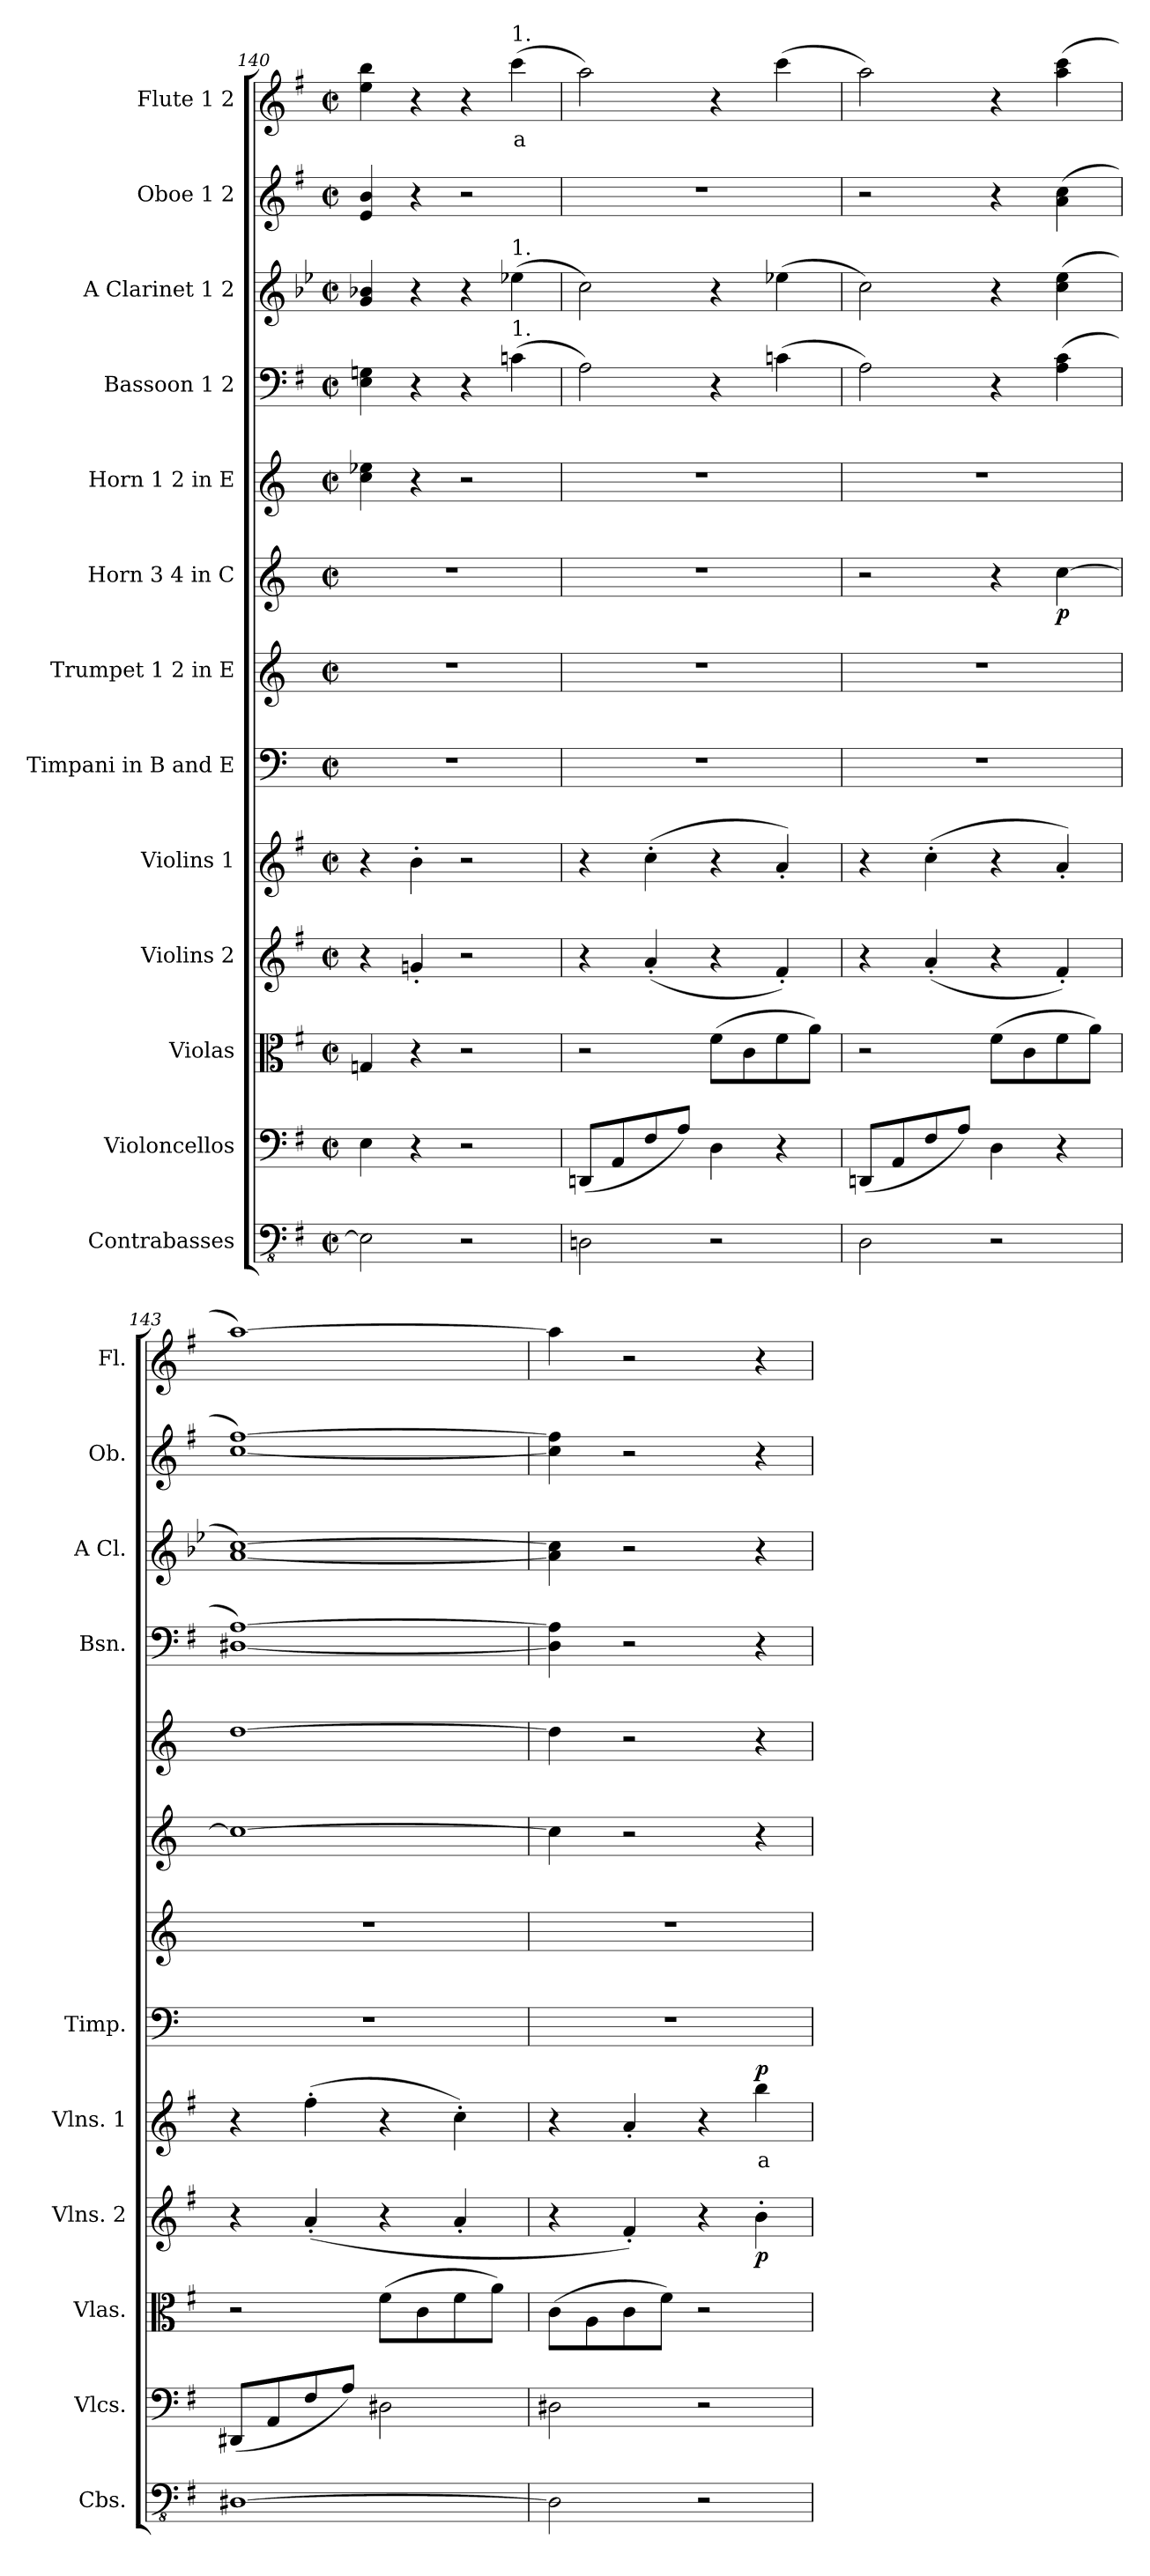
**kern	**kern	**kern	**kern	**dynam	**kern	**text	**dynam	**kern	**kern	**kern	**dynam	**kern	**kern	**kern	**kern	**kern	**text
*part13	*part12	*part11	*part10	*part10	*part9	*part9	*part9	*part8	*part7	*part6	*part6	*part5	*part4	*part3	*part2	*part1	*part1
*staff13	*staff12	*staff11	*staff10	*staff10	*staff9	*staff9	*staff9	*staff8	*staff7	*staff6	*staff6	*staff5	*staff4	*staff3	*staff2	*staff1	*staff1
*I"Contrabasses	*I"Violoncellos	*I"Violas	*I"Violins 2	*	*I"Violins 1	*	*	*I"Timpani in B and E	*I"Trumpet 1 2 in E	*I"Horn 3 4  in C	*	*I"Horn 1 2 in E	*I"Bassoon 1 2	*I"A Clarinet 1 2	*I"Oboe 1 2	*I"Flute 1 2	*
*I'Cbs.	*I'Vlcs.	*I'Vlas.	*I'Vlns. 2	*	*I'Vlns. 1	*	*	*I'Timp.	*	*	*	*	*I'Bsn.	*I'A Cl.	*I'Ob.	*I'Fl.	*
*clefFv4	*clefF4	*clefC3	*clefG2	*	*clefG2	*	*	*clefF4	*clefG2	*clefG2	*	*clefG2	*clefF4	*clefG2	*clefG2	*clefG2	*
*	*	*	*	*	*	*	*	*	*ITrd-2c-4	*ITrd7c12	*	*ITrd5c8	*	*ITrd2c3	*	*	*
*k[f#]	*k[f#]	*k[f#]	*k[f#]	*	*k[f#]	*	*	*k[]	*k[f#c#g#d#]	*k[]	*	*k[f#c#g#d#]	*k[f#]	*k[f#]	*k[f#]	*k[f#]	*
*M2/2	*M2/2	*M2/2	*M2/2	*	*M2/2	*	*	*M2/2	*M2/2	*M2/2	*	*M2/2	*M2/2	*M2/2	*M2/2	*M2/2	*
*met(c|)	*met(c|)	*met(c|)	*met(c|)	*	*met(c|)	*	*	*met(c|)	*met(c|)	*met(c|)	*	*met(c|)	*met(c|)	*met(c|)	*met(c|)	*met(c|)	*
=140	=140	=140	=140	=140	=140	=140	=140	=140	=140	=140	=140	=140	=140	=140	=140	=140	=140
2EE\]	4E\	4Gn/	4r	.	4r	.	.	1r	1r	1r	.	4e\ 4gn\	4E\ 4Gn\	4e/ 4gn/	4e/ 4b/	4ee\ 4bb\	.
.	4r	4r	4gn'/	.	4b'\	.	.	.	.	.	.	4r	4r	4r	4r	4r	.
2r	2r	2r	2r	.	2r	.	.	.	.	.	.	2r	4r	4r	2r	4r	.
!	!	!	!	!	!	!	!	!	!	!	!	!	!	!	!	!LO:TX:a:t=1.	!
!	!	!	!	!	!	!	!	!	!	!	!	!	!	!LO:TX:a:t=1.	!	!	!
!	!	!	!	!	!	!	!	!	!	!	!	!	!LO:TX:a:t=1.	!	!	!	!
!	!	!	!	!	!	!	!	!	!	!	!	!	!	!	!	!	!LO:LY:b:color=#FF0000
.	.	.	.	.	.	.	.	.	.	.	.	.	(>4cn\	(>4ccn\	.	(>4ccc\	a
=141	=141	=141	=141	=141	=141	=141	=141	=141	=141	=141	=141	=141	=141	=141	=141	=141	=141
2DDn\	(<8DDn/L	2r	4r	.	4r	.	.	1r	1r	1r	.	1r	2A\)	2a\)	1r	2aa\)	.
.	8AA/	.	.	.	.	.	.	.	.	.	.	.	.	.	.	.	.
.	8F#/	.	(<4a'/	.	(>4cc'\	.	.	.	.	.	.	.	.	.	.	.	.
.	8A/J)	.	.	.	.	.	.	.	.	.	.	.	.	.	.	.	.
2r	4D\	(>8f#\L	4r	.	4r	.	.	.	.	.	.	.	4r	4r	.	4r	.
.	.	8c\	.	.	.	.	.	.	.	.	.	.	.	.	.	.	.
.	4r	8f#\	4f#'/)	.	4a'/)	.	.	.	.	.	.	.	(>4cn\	(>4ccn\	.	(>4ccc\	.
.	.	8a\J)	.	.	.	.	.	.	.	.	.	.	.	.	.	.	.
=142	=142	=142	=142	=142	=142	=142	=142	=142	=142	=142	=142	=142	=142	=142	=142	=142	=142
2DD\	(<8DDn/L	2r	4r	.	4r	.	.	1r	1r	2r	.	1r	2A\)	2a\)	2r	2aa\)	.
.	8AA/	.	.	.	.	.	.	.	.	.	.	.	.	.	.	.	.
.	8F#/	.	(<4a'/	.	(>4cc'\	.	.	.	.	.	.	.	.	.	.	.	.
.	8A/J)	.	.	.	.	.	.	.	.	.	.	.	.	.	.	.	.
2r	4D\	(>8f#\L	4r	.	4r	.	.	.	.	4r	.	.	4r	4r	4r	4r	.
.	.	8c\	.	.	.	.	.	.	.	.	.	.	.	.	.	.	.
!	!	!	!	!	!	!	!	!	!	!	!LO:DY:b	!	!	!	!	!	!
.	4r	8f#\	4f#'/)	.	4a'/)	.	.	.	.	[4c\	p	.	(>4A\ 4c\	(>4a\ 4cc\	(>4a\ 4cc\	(>4aa\ 4ccc\	.
.	.	8a\J)	.	.	.	.	.	.	.	.	.	.	.	.	.	.	.
=143	=143	=143	=143	=143	=143	=143	=143	=143	=143	=143	=143	=143	=143	=143	=143	=143	=143
[1DD#X	(<8DD#X/L	2r	4r	.	4r	.	.	1r	1r	1c_	.	[1f#	[1D#X [1A)	[1f# [1a)	[1cc [1ff#)	[1aa)	.
.	8AA/	.	.	.	.	.	.	.	.	.	.	.	.	.	.	.	.
.	8F#/	.	(<4a'/	.	(>4ff#'\	.	.	.	.	.	.	.	.	.	.	.	.
.	8A/J)	.	.	.	.	.	.	.	.	.	.	.	.	.	.	.	.
.	2D#X\	(>8f#\L	4r	.	4r	.	.	.	.	.	.	.	.	.	.	.	.
.	.	8c\	.	.	.	.	.	.	.	.	.	.	.	.	.	.	.
.	.	8f#\	4a'/	.	4cc'\)	.	.	.	.	.	.	.	.	.	.	.	.
.	.	8a\J)	.	.	.	.	.	.	.	.	.	.	.	.	.	.	.
=144	=144	=144	=144	=144	=144	=144	=144	=144	=144	=144	=144	=144	=144	=144	=144	=144	=144
2DD#\]	2D#X\	(>8c\L	4r	.	4r	.	.	1r	1r	4c\]	.	4f#\]	4D#\] 4A\]	4f#\] 4a\]	4cc\] 4ff#\]	4aa\]	.
.	.	8A\	.	.	.	.	.	.	.	.	.	.	.	.	.	.	.
.	.	8c\	4f#'/)	.	4a'/	.	.	.	.	2r	.	2r	2r	2r	2r	2r	.
.	.	8f#\J)	.	.	.	.	.	.	.	.	.	.	.	.	.	.	.
2r	2r	2r	4r	.	4r	.	.	.	.	.	.	.	.	.	.	.	.
!	!	!	!	!LO:DY:b	!	!LO:LY:b:color=#FF0000	!LO:DY:b	!	!	!	!	!	!	!	!	!	!
.	.	.	4b'\	p	4bb\	a	p	.	.	4r	.	4r	4r	4r	4r	4r	.
=	=	=	=	=	=	=	=	=	=	=	=	=	=	=	=	=	=
*-	*-	*-	*-	*-	*-	*-	*-	*-	*-	*-	*-	*-	*-	*-	*-	*-	*-
